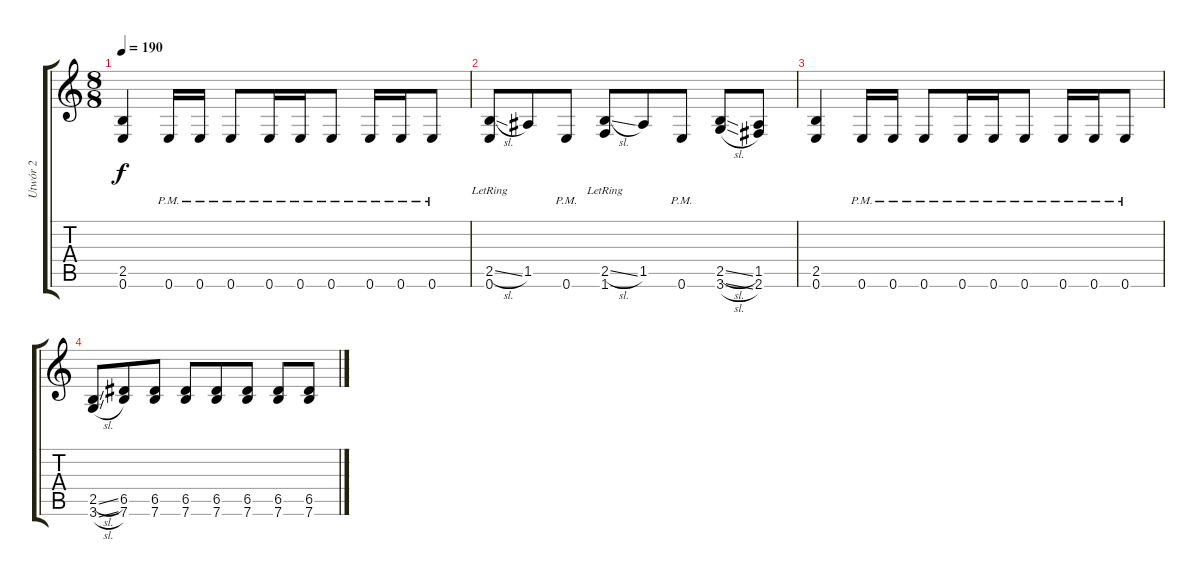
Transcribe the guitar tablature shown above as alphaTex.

\track ("Utwór 2" "Utwór 2") {instrument overdrivenguitar}
\staff {score tabs}
\tuning (E4 B3 G3 D3 A2 E2) {hide}
\ts (8 8)
\tempo 190
\clef g2
\ks c
(2.5 0.6).4{dy f} 0.6{pm}.16 0.6{pm}.16 0.6{pm}.8 0.6{pm}.16 0.6{pm}.16 0.6{pm}.8 0.6{pm}.16 0.6{pm}.16 0.6{pm}.8 |
(2.5{sl} 0.6{lr}).8 1.5.8 0.6{pm}.8 (2.5{sl} 1.6{lr}).8 1.5.8 0.6{pm}.8 (2.5{sl} 3.6{sl}).8 (1.5 2.6).8 |
(2.5 0.6).4 0.6{pm}.16 0.6{pm}.16 0.6{pm}.8 0.6{pm}.16 0.6{pm}.16 0.6{pm}.8 0.6{pm}.16 0.6{pm}.16 0.6{pm}.8 |
(2.5{sl} 3.6{sl}).8 (6.5 7.6).8 (6.5 7.6).8 (6.5 7.6).8 (6.5 7.6).8 (6.5 7.6).8 (6.5 7.6).8 (6.5 7.6).8
